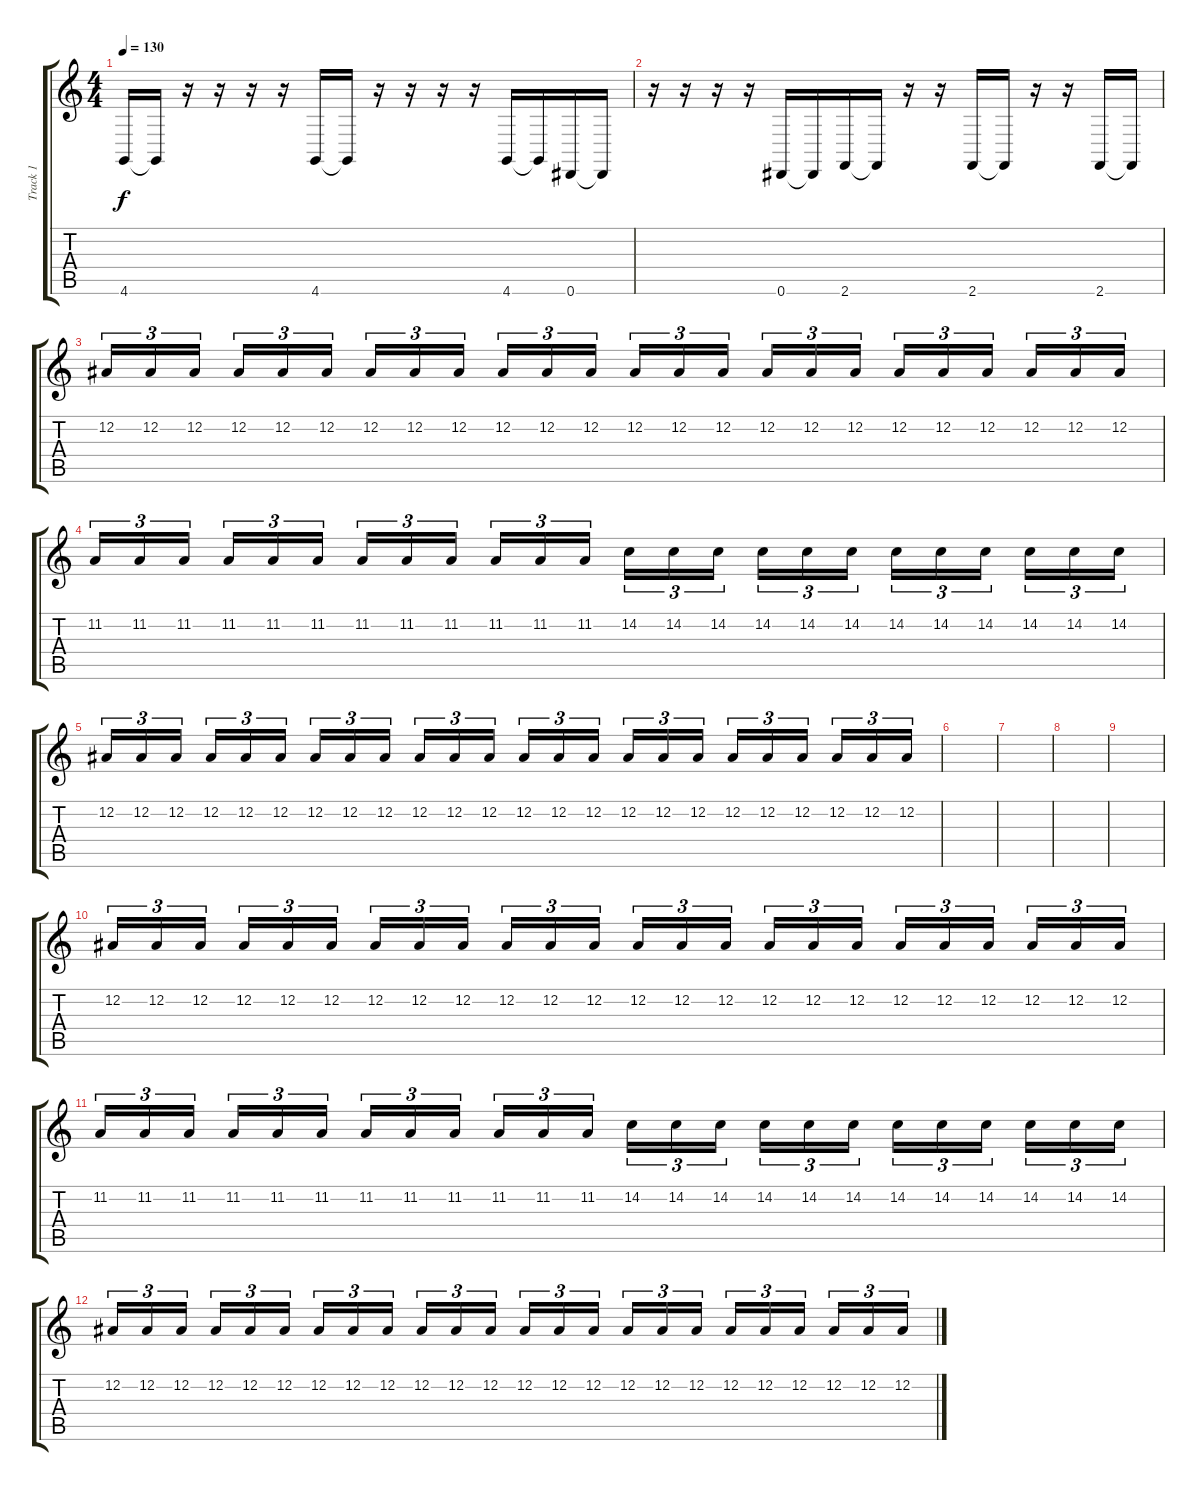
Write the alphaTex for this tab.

\track ("Track 1" "Track 1") {instrument lead5charang}
\staff {score tabs}
\tuning (Eb4 Bb3 Gb3 Db3 Ab2 Eb2) {hide}
\ts (4 4)
\tempo 130
\clef g2
\ks c
4.6.16{dy f} 4.6{t}.16 r.16 r.16 r.16 r.16 4.6.16 4.6{t}.16 r.16 r.16 r.16 r.16 4.6.16 4.6{t}.16 0.6.16 0.6{t}.16 |
r.16 r.16 r.16 r.16 0.6.16 0.6{t}.16 2.6.16 2.6{t}.16 r.16 r.16 2.6.16 2.6{t}.16 r.16 r.16 2.6.16 2.6{t}.16 |
12.2.16{tu (3 2)} 12.2.16{tu (3 2)} 12.2.16{tu (3 2) beam splitsecondary} 12.2.16{tu (3 2)} 12.2.16{tu (3 2)} 12.2.16{tu (3 2)} 12.2.16{tu (3 2)} 12.2.16{tu (3 2)} 12.2.16{tu (3 2) beam splitsecondary} 12.2.16{tu (3 2)} 12.2.16{tu (3 2)} 12.2.16{tu (3 2)} 12.2.16{tu (3 2)} 12.2.16{tu (3 2)} 12.2.16{tu (3 2) beam splitsecondary} 12.2.16{tu (3 2)} 12.2.16{tu (3 2)} 12.2.16{tu (3 2)} 12.2.16{tu (3 2)} 12.2.16{tu (3 2)} 12.2.16{tu (3 2) beam splitsecondary} 12.2.16{tu (3 2)} 12.2.16{tu (3 2)} 12.2.16{tu (3 2)} |
11.2.16{tu (3 2)} 11.2.16{tu (3 2)} 11.2.16{tu (3 2) beam splitsecondary} 11.2.16{tu (3 2)} 11.2.16{tu (3 2)} 11.2.16{tu (3 2)} 11.2.16{tu (3 2)} 11.2.16{tu (3 2)} 11.2.16{tu (3 2) beam splitsecondary} 11.2.16{tu (3 2)} 11.2.16{tu (3 2)} 11.2.16{tu (3 2)} 14.2.16{tu (3 2)} 14.2.16{tu (3 2)} 14.2.16{tu (3 2) beam splitsecondary} 14.2.16{tu (3 2)} 14.2.16{tu (3 2)} 14.2.16{tu (3 2)} 14.2.16{tu (3 2)} 14.2.16{tu (3 2)} 14.2.16{tu (3 2) beam splitsecondary} 14.2.16{tu (3 2)} 14.2.16{tu (3 2)} 14.2.16{tu (3 2)} |
12.2.16{tu (3 2)} 12.2.16{tu (3 2)} 12.2.16{tu (3 2) beam splitsecondary} 12.2.16{tu (3 2)} 12.2.16{tu (3 2)} 12.2.16{tu (3 2)} 12.2.16{tu (3 2)} 12.2.16{tu (3 2)} 12.2.16{tu (3 2) beam splitsecondary} 12.2.16{tu (3 2)} 12.2.16{tu (3 2)} 12.2.16{tu (3 2)} 12.2.16{tu (3 2)} 12.2.16{tu (3 2)} 12.2.16{tu (3 2) beam splitsecondary} 12.2.16{tu (3 2)} 12.2.16{tu (3 2)} 12.2.16{tu (3 2)} 12.2.16{tu (3 2)} 12.2.16{tu (3 2)} 12.2.16{tu (3 2) beam splitsecondary} 12.2.16{tu (3 2)} 12.2.16{tu (3 2)} 12.2.16{tu (3 2)} |
|
|
|
|
12.2.16{tu (3 2)} 12.2.16{tu (3 2)} 12.2.16{tu (3 2) beam splitsecondary} 12.2.16{tu (3 2)} 12.2.16{tu (3 2)} 12.2.16{tu (3 2)} 12.2.16{tu (3 2)} 12.2.16{tu (3 2)} 12.2.16{tu (3 2) beam splitsecondary} 12.2.16{tu (3 2)} 12.2.16{tu (3 2)} 12.2.16{tu (3 2)} 12.2.16{tu (3 2)} 12.2.16{tu (3 2)} 12.2.16{tu (3 2) beam splitsecondary} 12.2.16{tu (3 2)} 12.2.16{tu (3 2)} 12.2.16{tu (3 2)} 12.2.16{tu (3 2)} 12.2.16{tu (3 2)} 12.2.16{tu (3 2) beam splitsecondary} 12.2.16{tu (3 2)} 12.2.16{tu (3 2)} 12.2.16{tu (3 2)} |
11.2.16{tu (3 2)} 11.2.16{tu (3 2)} 11.2.16{tu (3 2) beam splitsecondary} 11.2.16{tu (3 2)} 11.2.16{tu (3 2)} 11.2.16{tu (3 2)} 11.2.16{tu (3 2)} 11.2.16{tu (3 2)} 11.2.16{tu (3 2) beam splitsecondary} 11.2.16{tu (3 2)} 11.2.16{tu (3 2)} 11.2.16{tu (3 2)} 14.2.16{tu (3 2)} 14.2.16{tu (3 2)} 14.2.16{tu (3 2) beam splitsecondary} 14.2.16{tu (3 2)} 14.2.16{tu (3 2)} 14.2.16{tu (3 2)} 14.2.16{tu (3 2)} 14.2.16{tu (3 2)} 14.2.16{tu (3 2) beam splitsecondary} 14.2.16{tu (3 2)} 14.2.16{tu (3 2)} 14.2.16{tu (3 2)} |
12.2.16{tu (3 2)} 12.2.16{tu (3 2)} 12.2.16{tu (3 2) beam splitsecondary} 12.2.16{tu (3 2)} 12.2.16{tu (3 2)} 12.2.16{tu (3 2)} 12.2.16{tu (3 2)} 12.2.16{tu (3 2)} 12.2.16{tu (3 2) beam splitsecondary} 12.2.16{tu (3 2)} 12.2.16{tu (3 2)} 12.2.16{tu (3 2)} 12.2.16{tu (3 2)} 12.2.16{tu (3 2)} 12.2.16{tu (3 2) beam splitsecondary} 12.2.16{tu (3 2)} 12.2.16{tu (3 2)} 12.2.16{tu (3 2)} 12.2.16{tu (3 2)} 12.2.16{tu (3 2)} 12.2.16{tu (3 2) beam splitsecondary} 12.2.16{tu (3 2)} 12.2.16{tu (3 2)} 12.2.16{tu (3 2)}
